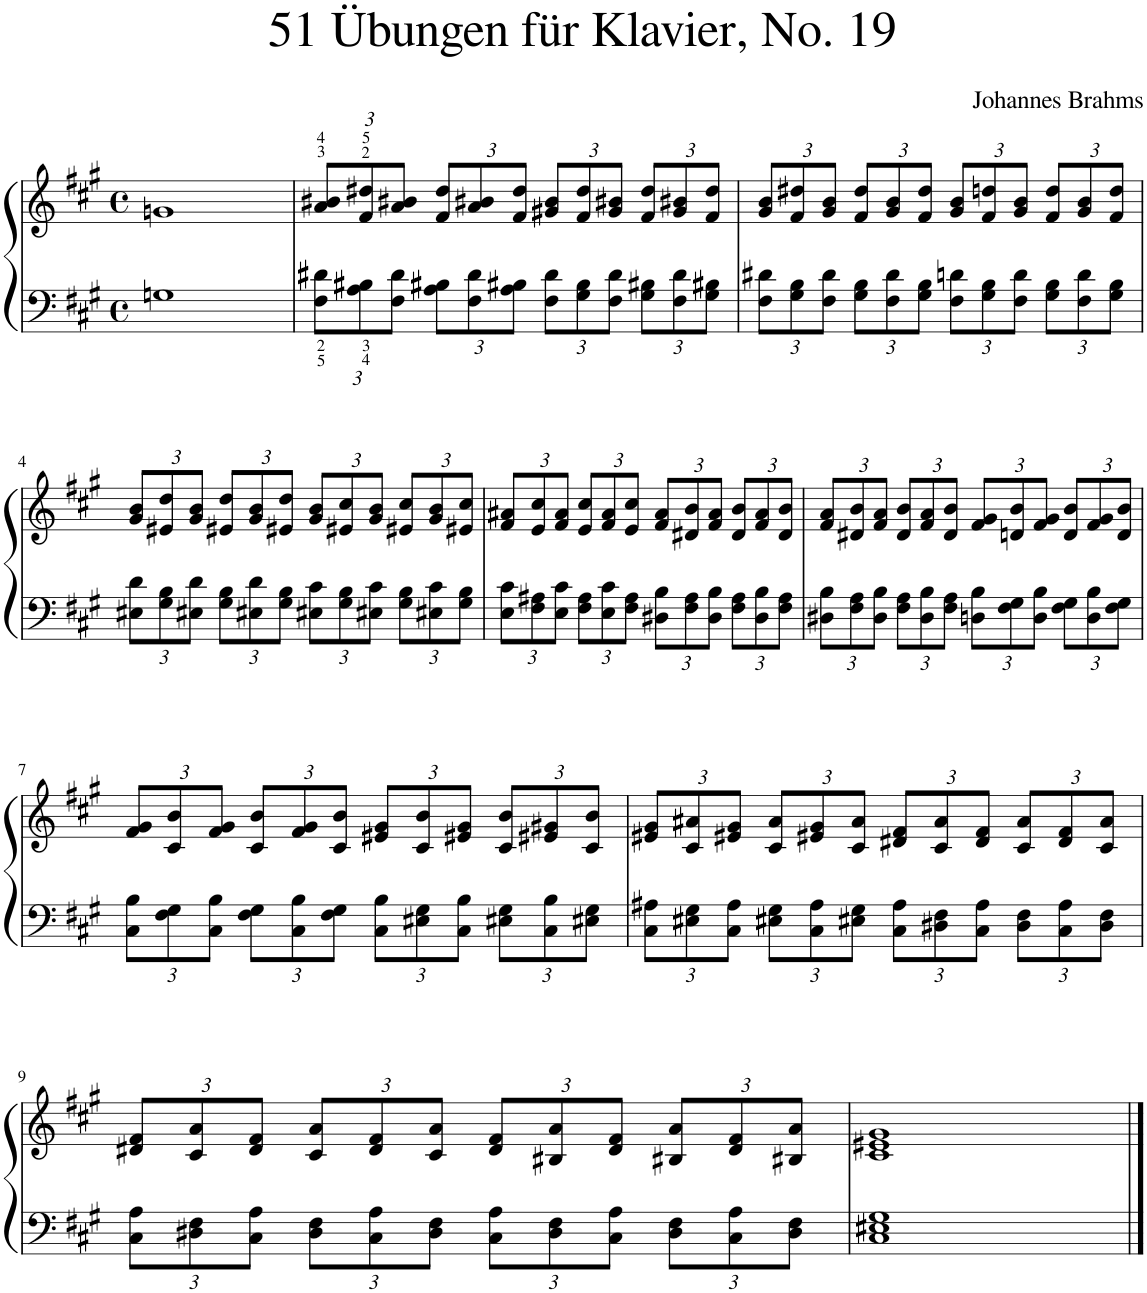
**kern	**kern
*part1	*part1
*staff2	*staff1
*I"Piano	*
*I'Pno	*
*clefF4	*clefG2
*k[f#c#g#]	*k[f#c#g#]
*M4/4	*M4/4
*met(c)	*met(c)
=1	=1
1Gn	1gn
=2	=2
*Xbrackettup	*Xbrackettup
12F#\ 12d#X\L	12a/ 12b#X/L
12A\ 12B#X\	12f#/ 12dd#X/
12F#\ 12d#\J	12a/ 12b#X/J
12A\ 12B#X\L	12f#/ 12dd#/L
12F#\ 12d#\	12a/ 12b#X/
12A\ 12B#X\J	12f#/ 12dd#/J
12F#\ 12d#\L	12g#X/ 12b#/L
12G#\ 12B#\	12f#/ 12dd#/
12F#\ 12d#\J	12g#/ 12b#X/J
12G#\ 12B#X\L	12f#/ 12dd#/L
12F#\ 12d#\	12g#/ 12b#X/
12G#\ 12B#X\J	12f#/ 12dd#/J
=3	=3
12F#\ 12d#X\L	12g#/ 12b/L
12G#\ 12B\	12f#/ 12dd#X/
12F#\ 12d#\J	12g#/ 12b/J
12G#\ 12B\L	12f#/ 12dd#/L
12F#\ 12d#\	12g#/ 12b/
12G#\ 12B\J	12f#/ 12dd#/J
12F#\ 12dn\L	12g#/ 12b/L
12G#\ 12B\	12f#/ 12ddn/
12F#\ 12d\J	12g#/ 12b/J
12G#\ 12B\L	12f#/ 12dd/L
12F#\ 12d\	12g#/ 12b/
12G#\ 12B\J	12f#/ 12dd/J
!!LO:LB:g=z
=4	=4
12E#X\ 12d\L	12g#/ 12b/L
12G#\ 12B\	12e#X/ 12dd/
12E#X\ 12d\J	12g#/ 12b/J
12G#\ 12B\L	12e#X/ 12dd/L
12E#X\ 12d\	12g#/ 12b/
12G#\ 12B\J	12e#X/ 12dd/J
12E#X\ 12c#\L	12g#/ 12b/L
12G#\ 12B\	12e#X/ 12cc#/
12E#X\ 12c#\J	12g#/ 12b/J
12G#\ 12B\L	12e#X/ 12cc#/L
12E#X\ 12c#\	12g#/ 12b/
12G#\ 12B\J	12e#X/ 12cc#/J
=5	=5
12E\ 12c#\L	12f#/ 12a#X/L
12F#\ 12A#X\	12e/ 12cc#/
12E\ 12c#\J	12f#/ 12a#/J
12F#\ 12A#\L	12e/ 12cc#/L
12E\ 12c#\	12f#/ 12a#/
12F#\ 12A#\J	12e/ 12cc#/J
12D#X\ 12B\L	12f#/ 12a#/L
12F#\ 12A#\	12d#X/ 12b/
12D#\ 12B\J	12f#/ 12a#/J
12F#\ 12A#\L	12d#/ 12b/L
12D#\ 12B\	12f#/ 12a#/
12F#\ 12A#\J	12d#/ 12b/J
=6	=6
12D#X\ 12B\L	12f#/ 12a/L
12F#\ 12A\	12d#X/ 12b/
12D#\ 12B\J	12f#/ 12a/J
12F#\ 12A\L	12d#/ 12b/L
12D#\ 12B\	12f#/ 12a/
12F#\ 12A\J	12d#/ 12b/J
12Dn\ 12B\L	12f#/ 12g#/L
12F#\ 12G#\	12dn/ 12b/
12D\ 12B\J	12f#/ 12g#/J
12F#\ 12G#\L	12d/ 12b/L
12D\ 12B\	12f#/ 12g#/
12F#\ 12G#\J	12d/ 12b/J
!!LO:LB:g=z
=7	=7
12C#\ 12B\L	12f#/ 12g#/L
12F#\ 12G#\	12c#/ 12b/
12C#\ 12B\J	12f#/ 12g#/J
12F#\ 12G#\L	12c#/ 12b/L
12C#\ 12B\	12f#/ 12g#/
12F#\ 12G#\J	12c#/ 12b/J
12C#\ 12B\L	12e#X/ 12g#/L
12E#X\ 12G#\	12c#/ 12b/
12C#\ 12B\J	12e#X/ 12g#/J
12E#X\ 12G#\L	12c#/ 12b/L
12C#\ 12B\	12e#X/ 12g#X/
12E#X\ 12G#\J	12c#/ 12b/J
=8	=8
12C#\ 12A#X\L	12e#X/ 12g#/L
12E#X\ 12G#\	12c#/ 12a#X/
12C#\ 12A#\J	12e#X/ 12g#/J
12E#X\ 12G#\L	12c#/ 12a#/L
12C#\ 12A#\	12e#X/ 12g#/
12E#X\ 12G#\J	12c#/ 12a#/J
12C#\ 12A#\L	12d#X/ 12f#/L
12D#X\ 12F#\	12c#/ 12a#/
12C#\ 12A#\J	12d#/ 12f#/J
12D#\ 12F#\L	12c#/ 12a#/L
12C#\ 12A#\	12d#/ 12f#/
12D#\ 12F#\J	12c#/ 12a#/J
!!LO:LB:g=z
=9	=9
12C#\ 12A\L	12d#X/ 12f#/L
12D#X\ 12F#\	12c#/ 12a/
12C#\ 12A\J	12d#/ 12f#/J
12D#\ 12F#\L	12c#/ 12a/L
12C#\ 12A\	12d#/ 12f#/
12D#\ 12F#\J	12c#/ 12a/J
12C#\ 12A\L	12d#/ 12f#/L
12D#\ 12F#\	12B#X/ 12a/
12C#\ 12A\J	12d#/ 12f#/J
12D#\ 12F#\L	12B#X/ 12a/L
12C#\ 12A\	12d#/ 12f#/
12D#\ 12F#\J	12B#X/ 12a/J
=10	=10
1C# 1E#X 1G#	1c# 1e#X 1g#
==	==
*-	*-
